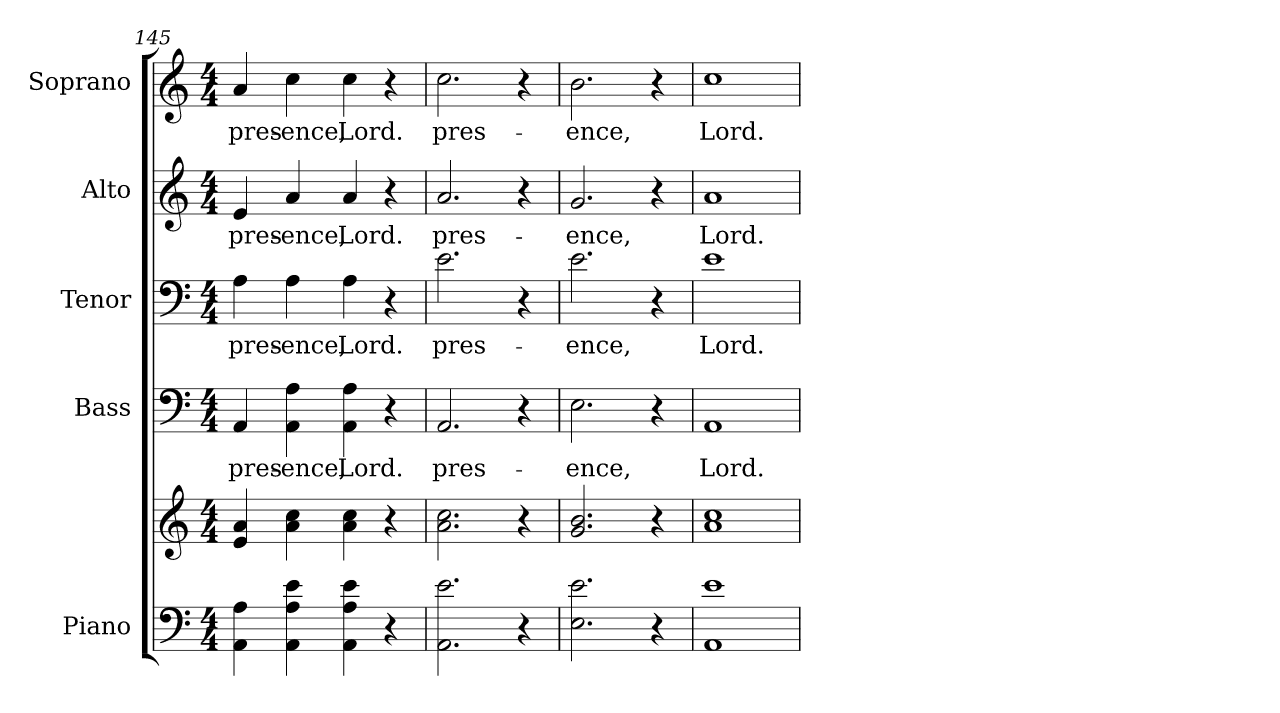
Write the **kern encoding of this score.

**kern	**kern	**kern	**text	**kern	**text	**kern	**text	**kern	**text
*part5	*part5	*part4	*part4	*part3	*part3	*part2	*part2	*part1	*part1
*staff6	*staff5	*staff4	*staff4	*staff3	*staff3	*staff2	*staff2	*staff1	*staff1
*I"Piano	*	*I"Bass	*	*I"Tenor	*	*I"Alto	*	*I"Soprano	*
*I'Pno.	*	*I'B.	*	*I'T.	*	*I'A.	*	*I'S.	*
!!LO:PB:g=z
*clefF4	*clefG2	*clefF4	*	*clefF4	*	*clefG2	*	*clefG2	*
*k[]	*k[]	*k[]	*	*k[]	*	*k[]	*	*k[]	*
*C:	*C:	*C:	*	*C:	*	*C:	*	*C:	*
*M4/4	*M4/4	*M4/4	*	*M4/4	*	*M4/4	*	*M4/4	*
=145	=145	=145	=145	=145	=145	=145	=145	=145	=145
!	!	!	!LO:LY:b:color=#000000	!	!	!	!	!	!
!	!	!	!	!	!LO:LY:b:color=#000000	!	!	!	!
!	!	!	!	!	!	!	!LO:LY:b:color=#000000	!	!
!	!	!	!	!	!	!	!	!	!LO:LY:b:color=#000000
4AAi\ 4Ai	4ei/ 4ai	4AAi/	pres-	4Ai\	pres-	4ei/	pres-	4ai/	pres-
!	!	!	!LO:LY:b:color=#000000	!	!	!	!	!	!
!	!	!	!	!	!LO:LY:b:color=#000000	!	!	!	!
!	!	!	!	!	!	!	!LO:LY:b:color=#000000	!	!
!	!	!	!	!	!	!	!	!	!LO:LY:b:color=#000000
4AAi\ 4Ai 4ei	4ai\ 4cci	4AAi\ 4Ai	-ence,	4Ai\	-ence,	4ai/	-ence,	4cci\	-ence,
!	!	!	!LO:LY:b:color=#000000	!	!	!	!	!	!
!	!	!	!	!	!LO:LY:b:color=#000000	!	!	!	!
!	!	!	!	!	!	!	!LO:LY:b:color=#000000	!	!
!	!	!	!	!	!	!	!	!	!LO:LY:b:color=#000000
4AAi\ 4Ai 4ei	4ai\ 4cci	4AAi\ 4Ai	Lord.	4Ai\	Lord.	4ai/	Lord.	4cci\	Lord.
4r	4r	4r	.	4r	.	4r	.	4r	.
=146	=146	=146	=146	=146	=146	=146	=146	=146	=146
!	!	!	!LO:LY:b:color=#000000	!	!	!	!	!	!
!	!	!	!	!	!LO:LY:b:color=#000000	!	!	!	!
!	!	!	!	!	!	!	!LO:LY:b:color=#000000	!	!
!	!	!	!	!	!	!	!	!	!LO:LY:b:color=#000000
2.AAi\ 2.ei	2.ai\ 2.cci	2.AAi/	pres-	2.ei\	pres-	2.ai/	pres-	2.cci\	pres-
4r	4r	4r	.	4r	.	4r	.	4r	.
=147	=147	=147	=147	=147	=147	=147	=147	=147	=147
!	!	!	!LO:LY:b:color=#000000	!	!	!	!	!	!
!	!	!	!	!	!LO:LY:b:color=#000000	!	!	!	!
!	!	!	!	!	!	!	!LO:LY:b:color=#000000	!	!
!	!	!	!	!	!	!	!	!	!LO:LY:b:color=#000000
2.Ei\ 2.ei	2.gi/ 2.bi	2.Ei\	-ence,	2.ei\	-ence,	2.gi/	-ence,	2.bi\	-ence,
4r	4r	4r	.	4r	.	4r	.	4r	.
=148	=148	=148	=148	=148	=148	=148	=148	=148	=148
!	!	!	!LO:LY:b:color=#000000	!	!	!	!	!	!
!	!	!	!	!	!LO:LY:b:color=#000000	!	!	!	!
!	!	!	!	!	!	!	!LO:LY:b:color=#000000	!	!
!	!	!	!	!	!	!	!	!	!LO:LY:b:color=#000000
1AAi 1ei	1ai 1cci	1AAi	Lord.	1ei	Lord.	1ai	Lord.	1cci	Lord.
=	=	=	=	=	=	=	=	=	=
*-	*-	*-	*-	*-	*-	*-	*-	*-	*-
